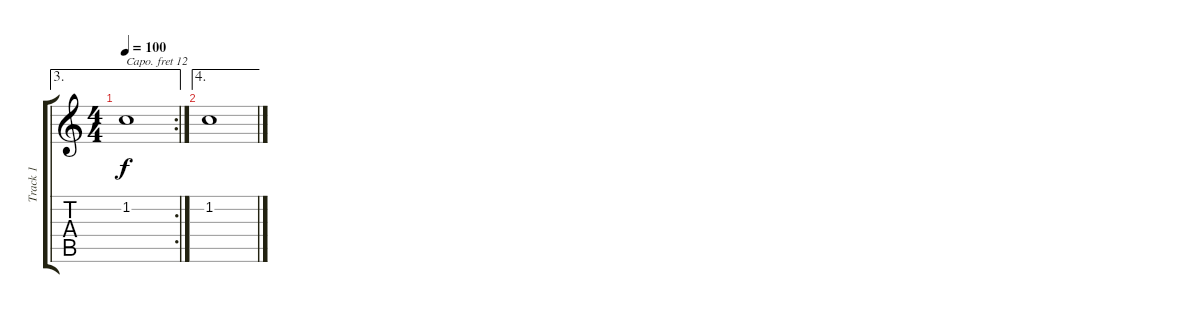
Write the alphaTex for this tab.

\track ("Track 1" "Track 1") {instrument acousticgrandpiano}
\staff {score tabs}
\capo 12
\tuning (E4 B3 G3 D3 A2 E2) {hide}
\ae 3
\rc 2
\ts (4 4)
\tempo 100
\clef g2
\ks c
1.2.1{dy f} |
\ae 4
1.2.1
